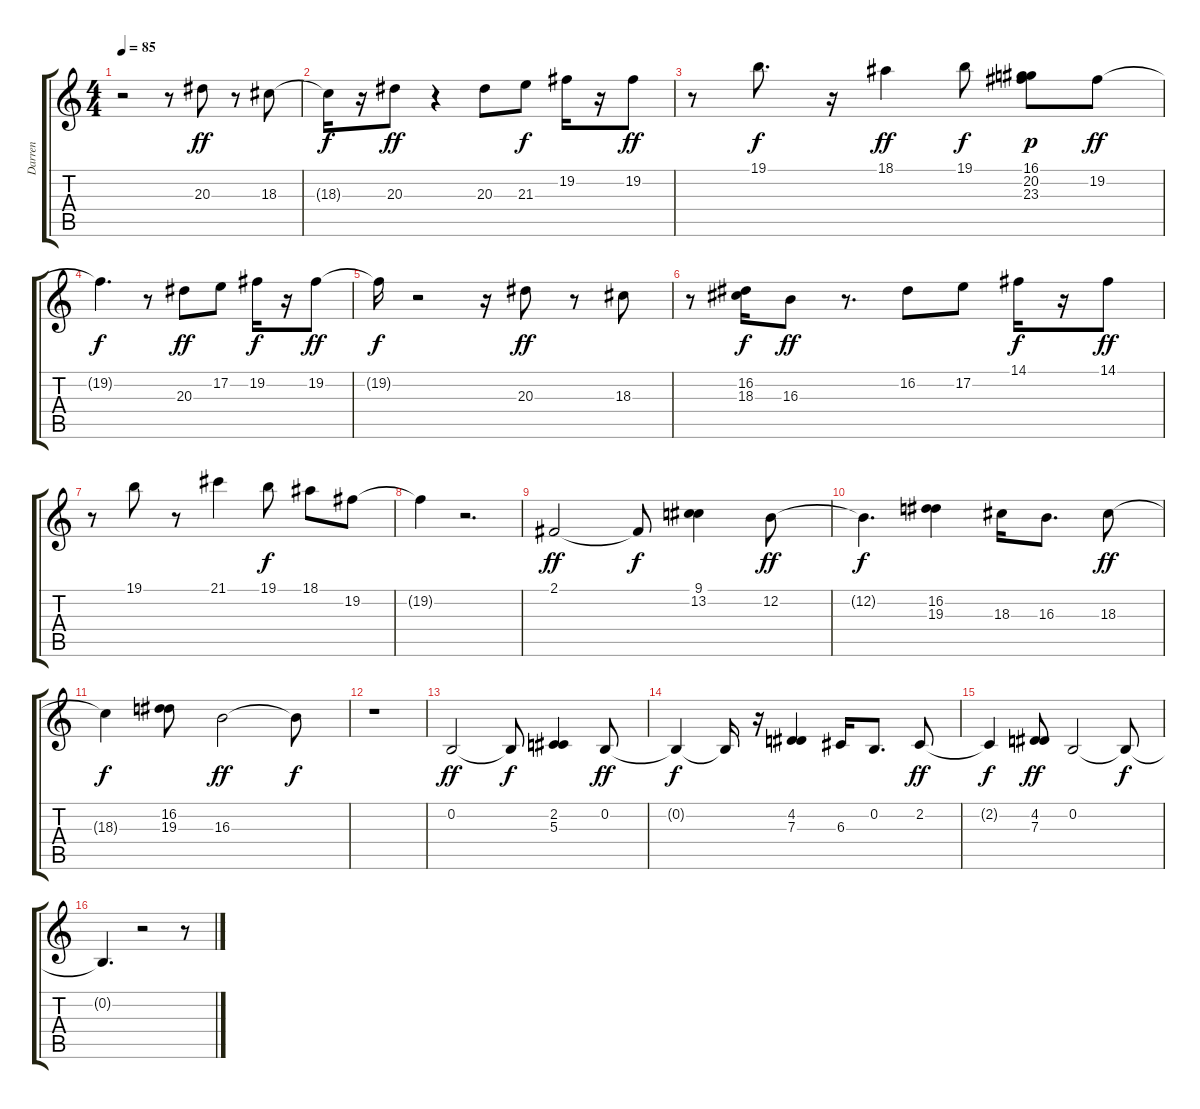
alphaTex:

\track ("Darren" "Darren") {instrument lead3calliope}
\staff {score tabs}
\tuning (E4 B3 G3 D3 A2 E2) {hide}
\ts (4 4)
\tempo 85
\clef g2
\ks c
r.2{dy ff} r.8 20.3.8 r.8 18.3.8 |
18.3{t}.16{dy f} r.16 20.3.8{dy ff} r.4 20.3.8 21.3.8{dy f} 19.2.16 r.16 19.2.8{dy ff} |
r.8 19.1.8{d dy f} r.16 18.1.4{dy ff} 19.1.8{dy f} (16.1 20.2 23.3).8{dy p} 19.2.8{dy ff} |
19.2{t}.4{d dy f} r.8 20.3.8{dy ff} 17.2.8 19.2.16{dy f} r.16 19.2.8{dy ff} |
19.2{t}.16{dy f} r.2 r.16 20.3.8{dy ff} r.8 18.3.8 |
r.8 (16.2 18.3).16{dy f} 16.3.8{dy ff} r.8{d} 16.2.8 17.2.8 14.1.16{dy f} r.16 14.1.8{dy ff} |
r.8 19.1.8 r.8 21.1.4 19.1.8{dy f} 18.1.8 19.2.8 |
19.2{t}.4 r.2{d} |
2.1.2{dy ff} 2.1{t}.8{dy f} (9.1 13.2).4 12.2.8{dy ff} |
12.2{t}.4{d dy f} (16.2 19.3).4 18.3.16 16.3.8{d} 18.3.8{dy ff} |
18.3{t}.4{dy f} (16.2 19.3).8 16.3.2{dy ff} 16.3{t}.8{dy f} |
r.1 |
0.2.2{dy ff} 0.2{t}.8{dy f} (2.2 5.3).4 0.2.8{dy ff} |
0.2{t}.4{dy f} 0.2{t}.16 r.16 (4.2 7.3).4 6.3.16 0.2.8{d} 2.2.8{dy ff} |
2.2{t}.4{dy f} (4.2 7.3).8{dy ff} 0.2.2 0.2{t}.8{dy f} |
0.2{t}.4{d} r.2 r.8
